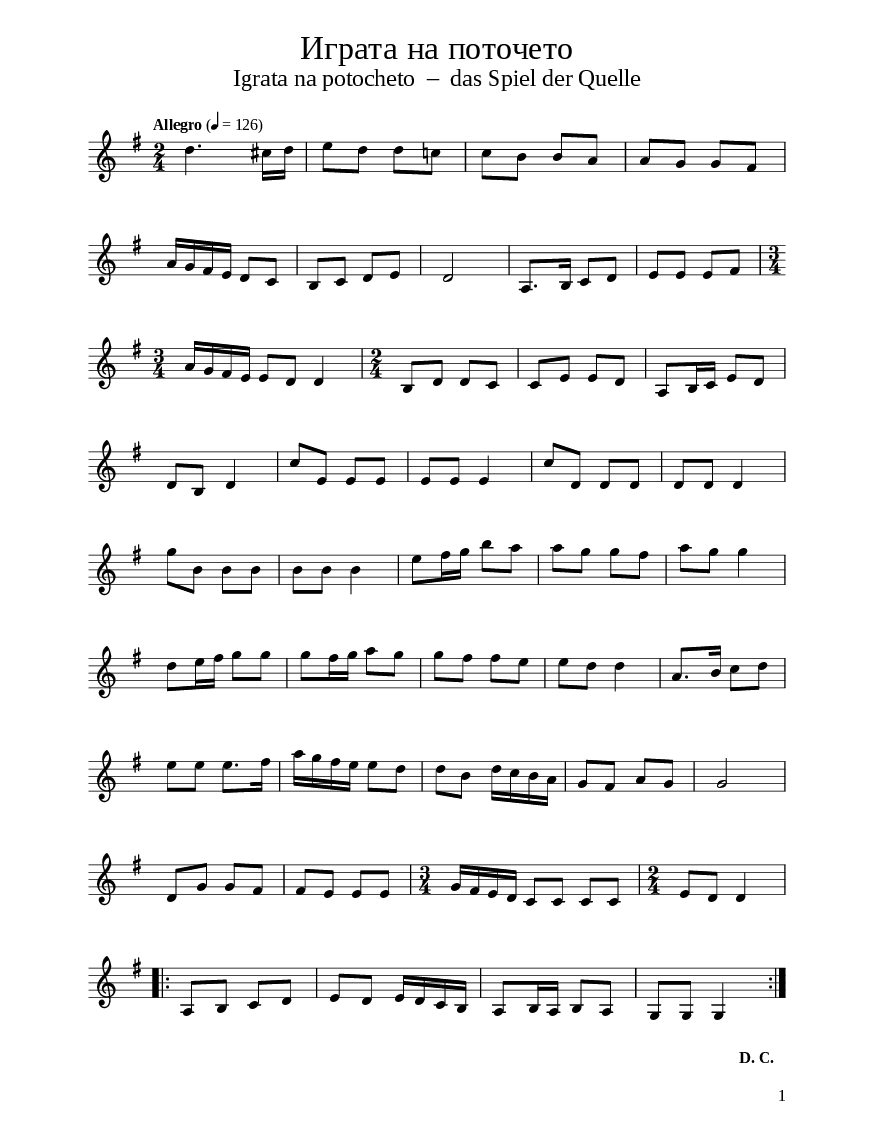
\version "2.24.0"

% include paper part and global functions
\include "include/globals.ily"

\bookpart {
  \paper {
    print-all-headers = ##t
    print-page-number = ##t
    print-first-page-number = ##t

    % put page numbers on the bottom
    oddHeaderMarkup = \markup ""
    evenHeaderMarkup = \markup ""
    oddFooterMarkup = \markup
    \fill-line {
      ""
      \if \should-print-page-number \fromproperty #'page:page-number-string
    }
    evenFooterMarkup = \markup
    \fill-line {
      \if \should-print-page-number \fromproperty #'page:page-number-string
      ""
    }

    left-margin = 1.5\cm
    right-margin = 1.5\cm
    top-margin = 1.6\cm
    bottom-margin = 1.2\cm
    ragged-bottom = ##t % do not spread the staves to fill the whole vertical space

    % change distance between staves
    system-system-spacing =
    #'((basic-distance . 10.5)
       (minimum-distance . 6)
       (padding . 1)
       (stretchability . 10.5))
  }

  \header {
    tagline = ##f
  }

  \score {
    \include "include/score-layout.ily"

    \new Voice \absolute {
      \clef treble
      \key g \major
      \time 2/4
      \tempoFunc "Allegro" 4 "126"
      %\autoBeamOff
      d''4. cis''16 d''16 | % 2
      e''8 d''8 d''8 c''!8 | % 3
      c''8 b'8 b'8 a'8 | % 4
      a'8 g'8 g'8 fis'8 \break | % 5
      a'16 g'16 fis'16 e'16 d'8 c'8 | % 6
      b8 c'8 d'8 e'8 | % 7
      d'2 | % 8
      a8. b16 c'8 d'8 | % 9
      e'8 e'8 e'8 fis'8 \break

      \time 3/4  a'16 g'16 fis'16 e'16 e'8 d'8 d'4 | % 11
      \time 2/4  b8 d'8 d'8 c'8 | % 12
      c'8 e'8 e'8 d'8 | % 13
      a8 b16 c'16 e'8 d'8 \break | % 14
      d'8 b8 d'4 | % 15
      c''8 e'8 e'8 e'8 | % 16
      e'8 e'8 e'4 | % 17
      c''8 d'8 d'8 d'8 | % 18
      d'8 d'8 d'4 \break | % 19
      g''8 b'8 b'8 b'8 |
      b'8 b'8 b'4 | % 21
      e''8 fis''16 g''16 b''8 a''8 | % 22
      a''8 g''8 g''8 fis''8 | % 23
      a''8 g''8 g''4 \break | % 24
      d''8 e''16 fis''16 g''8 g''8 | % 25
      g''8 fis''16 g''16 a''8 g''8 | % 26
      g''8 fis''8 fis''8 e''8 | % 27
      e''8 d''8 d''4 | % 28
      a'8. b'16 c''8 d''8 \break | % 29
      e''8 e''8 e''8. fis''16 |
      a''16 g''16 fis''16 e''16 e''8 d''8 | % 31
      d''8 b'8 d''16 c''16 b'16 a'16 | % 32
      g'8 fis'8 a'8 g'8 | % 33
      g'2 \break | % 34
      d'8 g'8 g'8 fis'8 | % 35
      fis'8 e'8 e'8 e'8 | % 36
      \time 3/4  g'16 fis'16 e'16 d'16 \autoBeamOff c'8 [c'8] c'8 [c'8] | \autoBeamOn % 37 
      \time 2/4  e'8 d'8 d'4 \break | % 38
      \repeat volta 2 {
        a8 b8 c'8 d'8 | % 39
        e'8 d'8 e'16 d'16 c'16 b16 |
        a8 b16 a16 b8 a8 | % 41
        g8 g8 g4
      }
    }

    %\addlyrics {}
    %\addlyrics {}

    \header {
      title = \titleFunc "Играта на поточето" "Igrata na potocheto  –  das Spiel der Quelle"
    }

    \midi{}

  } % score

  \markup \dc-one "D. C."

  % include foreign translation(s) of the song
 % \include "lyrics_de/000_empty_template_lyrics_de.ly"

} % bookpart

% Più mosso
%
